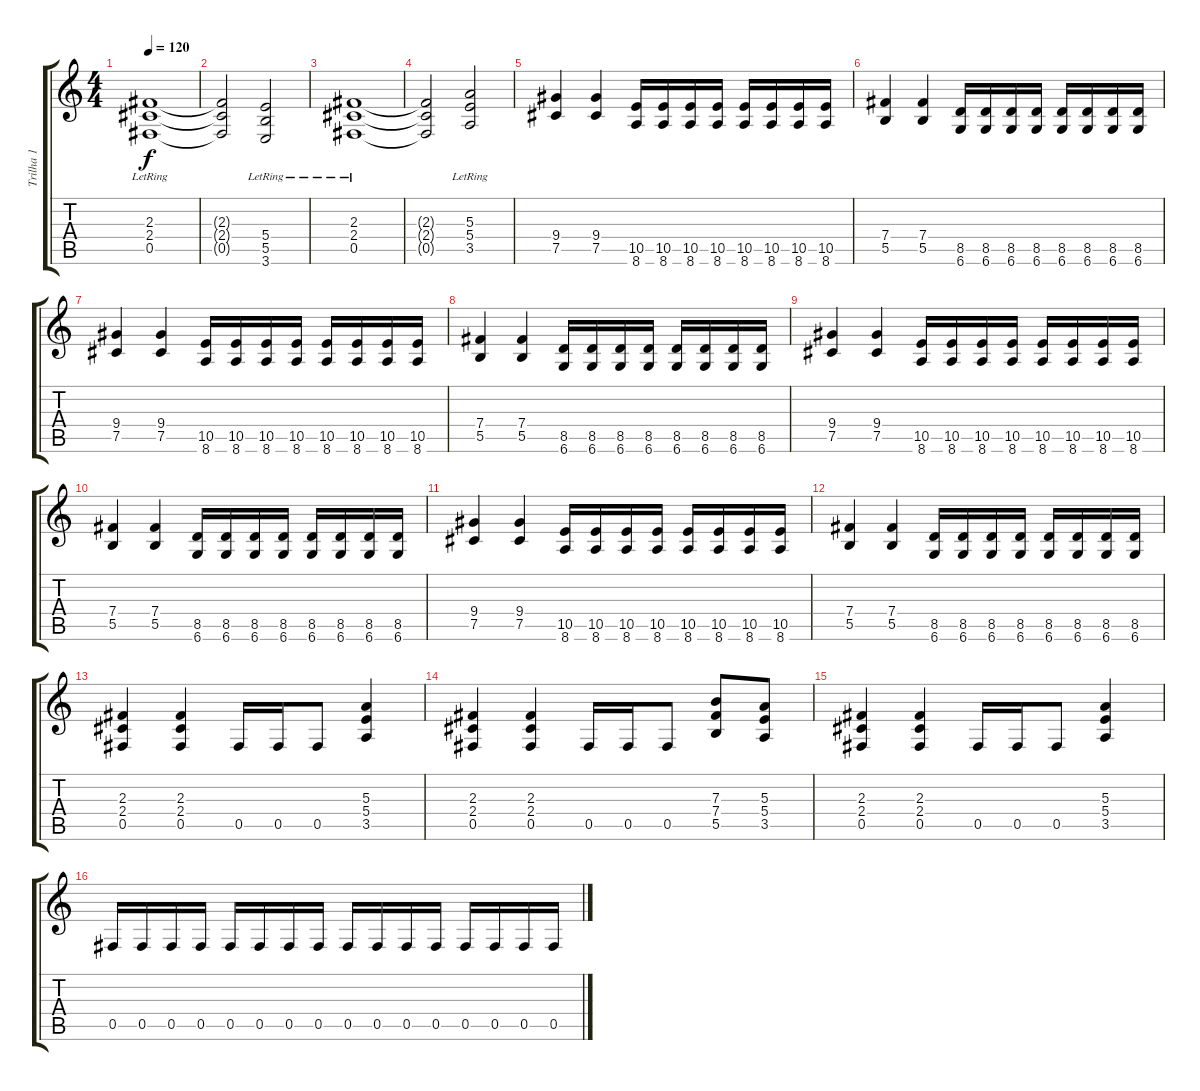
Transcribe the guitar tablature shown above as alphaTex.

\track ("Trilha 1" "Trilha 1") {instrument distortionguitar}
\staff {score tabs}
\tuning (Db4 Ab3 E3 B2 Gb2 Db2) {hide}
\ts (4 4)
\tempo 120
\clef g2
\ks c
(2.3 2.4 0.5{lr}).1{dy f} |
(2.3{t} 2.4{t} 0.5{t}).2 (5.4 5.5{lr} 3.6).2 |
(2.3 2.4 0.5{lr}).1 |
(2.3{t} 2.4{t} 0.5{t}).2 (5.3 5.4 3.5{lr}).2 |
(9.4 7.5).4 (9.4 7.5).4 (10.5 8.6).16 (10.5 8.6).16 (10.5 8.6).16 (10.5 8.6).16 (10.5 8.6).16 (10.5 8.6).16 (10.5 8.6).16 (10.5 8.6).16 |
(7.4 5.5).4 (7.4 5.5).4 (8.5 6.6).16 (8.5 6.6).16 (8.5 6.6).16 (8.5 6.6).16 (8.5 6.6).16 (8.5 6.6).16 (8.5 6.6).16 (8.5 6.6).16 |
(9.4 7.5).4 (9.4 7.5).4 (10.5 8.6).16 (10.5 8.6).16 (10.5 8.6).16 (10.5 8.6).16 (10.5 8.6).16 (10.5 8.6).16 (10.5 8.6).16 (10.5 8.6).16 |
(7.4 5.5).4 (7.4 5.5).4 (8.5 6.6).16 (8.5 6.6).16 (8.5 6.6).16 (8.5 6.6).16 (8.5 6.6).16 (8.5 6.6).16 (8.5 6.6).16 (8.5 6.6).16 |
(9.4 7.5).4 (9.4 7.5).4 (10.5 8.6).16 (10.5 8.6).16 (10.5 8.6).16 (10.5 8.6).16 (10.5 8.6).16 (10.5 8.6).16 (10.5 8.6).16 (10.5 8.6).16 |
(7.4 5.5).4 (7.4 5.5).4 (8.5 6.6).16 (8.5 6.6).16 (8.5 6.6).16 (8.5 6.6).16 (8.5 6.6).16 (8.5 6.6).16 (8.5 6.6).16 (8.5 6.6).16 |
(9.4 7.5).4 (9.4 7.5).4 (10.5 8.6).16 (10.5 8.6).16 (10.5 8.6).16 (10.5 8.6).16 (10.5 8.6).16 (10.5 8.6).16 (10.5 8.6).16 (10.5 8.6).16 |
(7.4 5.5).4 (7.4 5.5).4 (8.5 6.6).16 (8.5 6.6).16 (8.5 6.6).16 (8.5 6.6).16 (8.5 6.6).16 (8.5 6.6).16 (8.5 6.6).16 (8.5 6.6).16 |
(2.3 2.4 0.5).4 (2.3 2.4 0.5).4 0.5.16 0.5.16 0.5.8 (5.3 5.4 3.5).4 |
(2.3 2.4 0.5).4 (2.3 2.4 0.5).4 0.5.16 0.5.16 0.5.8 (7.3 7.4 5.5).8 (5.3 5.4 3.5).8 |
(2.3 2.4 0.5).4 (2.3 2.4 0.5).4 0.5.16 0.5.16 0.5.8 (5.3 5.4 3.5).4 |
0.5.16 0.5.16 0.5.16 0.5.16 0.5.16 0.5.16 0.5.16 0.5.16 0.5.16 0.5.16 0.5.16 0.5.16 0.5.16 0.5.16 0.5.16 0.5.16
